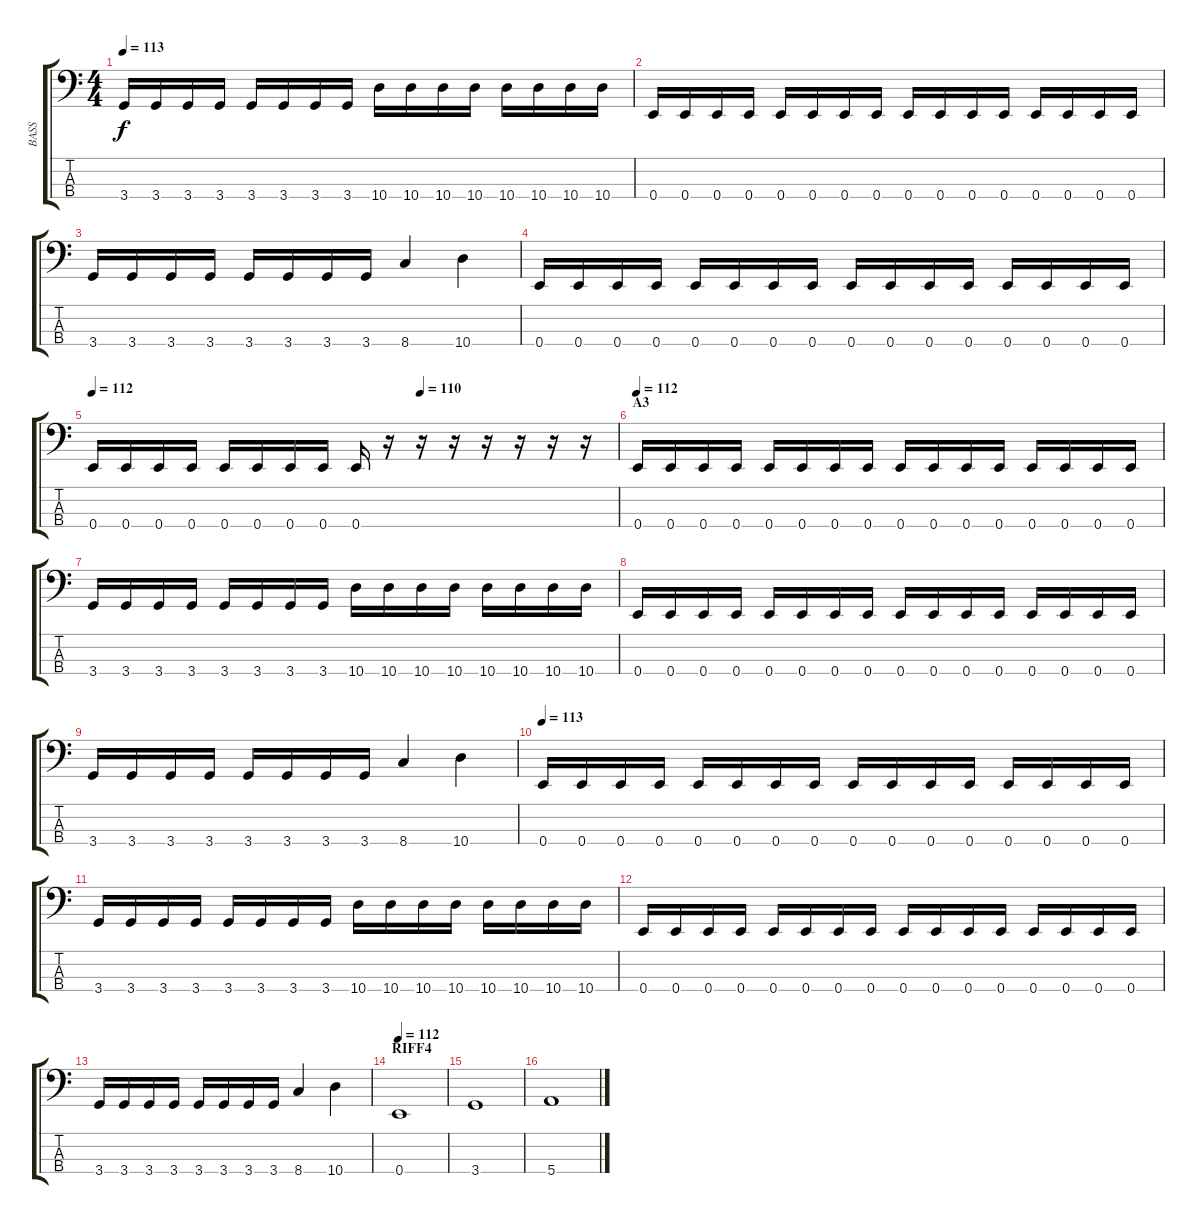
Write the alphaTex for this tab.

\track ("BASS" "BASS") {instrument electricbassfinger}
\staff {score tabs}
\tuning (G2 D2 A1 E1) {hide}
\ts (4 4)
\tempo 113
\clef f4
\ks c
3.4.16{dy f} 3.4.16 3.4.16 3.4.16 3.4.16 3.4.16 3.4.16 3.4.16 10.4.16 10.4.16 10.4.16 10.4.16 10.4.16 10.4.16 10.4.16 10.4.16 |
0.4.16 0.4.16 0.4.16 0.4.16 0.4.16 0.4.16 0.4.16 0.4.16 0.4.16 0.4.16 0.4.16 0.4.16 0.4.16 0.4.16 0.4.16 0.4.16 |
3.4.16 3.4.16 3.4.16 3.4.16 3.4.16 3.4.16 3.4.16 3.4.16 8.4.4 10.4.4 |
0.4.16 0.4.16 0.4.16 0.4.16 0.4.16 0.4.16 0.4.16 0.4.16 0.4.16 0.4.16 0.4.16 0.4.16 0.4.16 0.4.16 0.4.16 0.4.16 |
\tempo 112
\tempo (110 0.625)
0.4.16 0.4.16 0.4.16 0.4.16 0.4.16 0.4.16 0.4.16 0.4.16 0.4.16 r.16 r.16 r.16 r.16 r.16 r.16 r.16 |
\section ("" "A3")
\tempo 112
0.4.16 0.4.16 0.4.16 0.4.16 0.4.16 0.4.16 0.4.16 0.4.16 0.4.16 0.4.16 0.4.16 0.4.16 0.4.16 0.4.16 0.4.16 0.4.16 |
3.4.16 3.4.16 3.4.16 3.4.16 3.4.16 3.4.16 3.4.16 3.4.16 10.4.16 10.4.16 10.4.16 10.4.16 10.4.16 10.4.16 10.4.16 10.4.16 |
0.4.16 0.4.16 0.4.16 0.4.16 0.4.16 0.4.16 0.4.16 0.4.16 0.4.16 0.4.16 0.4.16 0.4.16 0.4.16 0.4.16 0.4.16 0.4.16 |
3.4.16 3.4.16 3.4.16 3.4.16 3.4.16 3.4.16 3.4.16 3.4.16 8.4.4 10.4.4 |
\tempo 113
0.4.16 0.4.16 0.4.16 0.4.16 0.4.16 0.4.16 0.4.16 0.4.16 0.4.16 0.4.16 0.4.16 0.4.16 0.4.16 0.4.16 0.4.16 0.4.16 |
3.4.16 3.4.16 3.4.16 3.4.16 3.4.16 3.4.16 3.4.16 3.4.16 10.4.16 10.4.16 10.4.16 10.4.16 10.4.16 10.4.16 10.4.16 10.4.16 |
0.4.16 0.4.16 0.4.16 0.4.16 0.4.16 0.4.16 0.4.16 0.4.16 0.4.16 0.4.16 0.4.16 0.4.16 0.4.16 0.4.16 0.4.16 0.4.16 |
3.4.16 3.4.16 3.4.16 3.4.16 3.4.16 3.4.16 3.4.16 3.4.16 8.4.4 10.4.4 |
\section ("" "RIFF4")
\tempo 112
0.4.1 |
3.4.1 |
5.4.1
